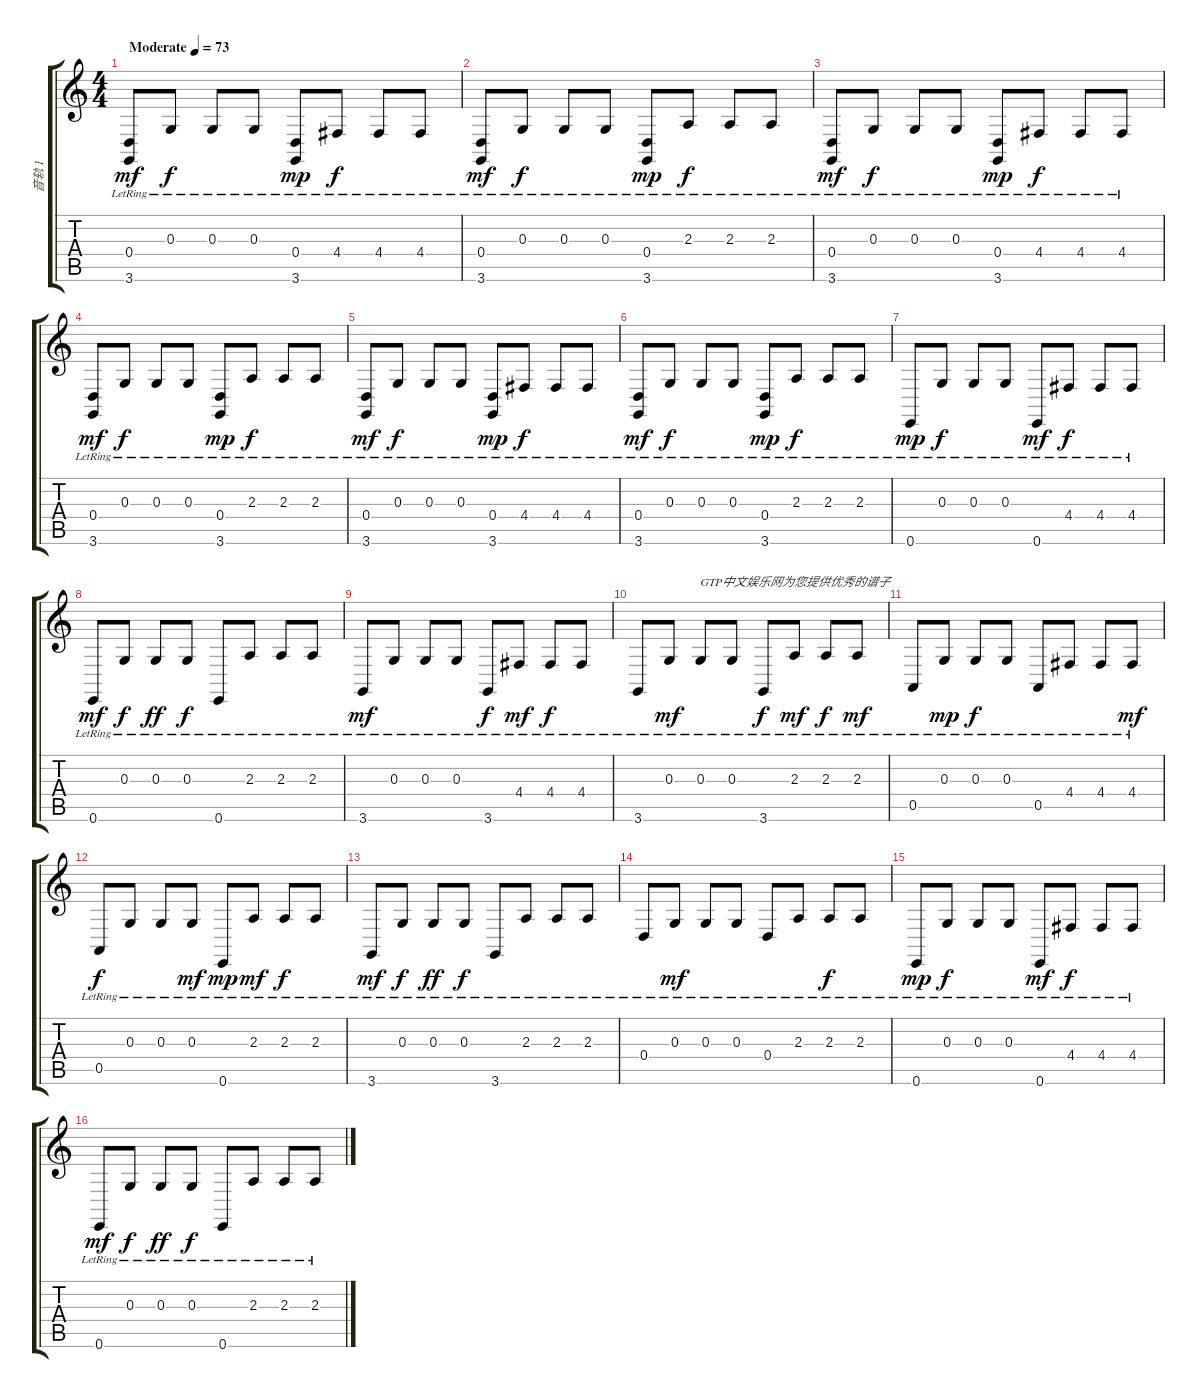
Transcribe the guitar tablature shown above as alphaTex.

\track ("音轨 1" "音轨 1") {instrument acousticgrandpiano}
\staff {score tabs}
\tuning (E4 B3 G3 D3 A2 E2) {hide}
\ts (4 4)
\tempo (73 "Moderate")
\clef g2
\ks c
(0.4{lr} 3.6{lr}).8{dy mf instrument acousticgrandpiano} 0.3{lr}.8{dy f} 0.3{lr}.8 0.3{lr}.8 (0.4{lr} 3.6{lr}).8{dy mp} 4.4{lr}.8{dy f} 4.4{lr}.8 4.4{lr}.8 |
(0.4{lr} 3.6{lr}).8{dy mf} 0.3{lr}.8{dy f} 0.3{lr}.8 0.3{lr}.8 (0.4{lr} 3.6{lr}).8{dy mp} 2.3{lr}.8{dy f} 2.3{lr}.8 2.3{lr}.8 |
(0.4{lr} 3.6{lr}).8{dy mf} 0.3{lr}.8{dy f} 0.3{lr}.8 0.3{lr}.8 (0.4{lr} 3.6{lr}).8{dy mp} 4.4{lr}.8{dy f} 4.4{lr}.8 4.4{lr}.8 |
(0.4{lr} 3.6{lr}).8{dy mf} 0.3{lr}.8{dy f} 0.3{lr}.8 0.3{lr}.8 (0.4{lr} 3.6{lr}).8{dy mp} 2.3{lr}.8{dy f} 2.3{lr}.8 2.3{lr}.8 |
(0.4{lr} 3.6{lr}).8{dy mf} 0.3{lr}.8{dy f} 0.3{lr}.8 0.3{lr}.8 (0.4{lr} 3.6{lr}).8{dy mp} 4.4{lr}.8{dy f} 4.4{lr}.8 4.4{lr}.8 |
(0.4{lr} 3.6{lr}).8{dy mf} 0.3{lr}.8{dy f} 0.3{lr}.8 0.3{lr}.8 (0.4{lr} 3.6{lr}).8{dy mp} 2.3{lr}.8{dy f} 2.3{lr}.8 2.3{lr}.8 |
0.6{lr}.8{dy mp} 0.3{lr}.8{dy f} 0.3{lr}.8 0.3{lr}.8 0.6{lr}.8{dy mf} 4.4{lr}.8{dy f} 4.4{lr}.8 4.4{lr}.8 |
0.6{lr}.8{dy mf} 0.3{lr}.8{dy f} 0.3{lr}.8{dy ff} 0.3{lr}.8{dy f} 0.6{lr}.8 2.3{lr}.8 2.3{lr}.8 2.3{lr}.8 |
3.6{lr}.8{dy mf} 0.3{lr}.8 0.3{lr}.8 0.3{lr}.8 3.6{lr}.8{dy f} 4.4{lr}.8{dy mf} 4.4{lr}.8{dy f} 4.4{lr}.8 |
3.6{lr}.8 0.3{lr}.8{dy mf} 0.3{lr}.8{txt "GTP中文娱乐网为您提供优秀的谱子"} 0.3{lr}.8 3.6{lr}.8{dy f} 2.3{lr}.8{dy mf} 2.3{lr}.8{dy f} 2.3{lr}.8{dy mf} |
0.5{lr}.8 0.3{lr}.8{dy mp} 0.3{lr}.8{dy f} 0.3{lr}.8 0.5{lr}.8 4.4{lr}.8 4.4{lr}.8 4.4{lr}.8{dy mf} |
0.5{lr}.8{dy f} 0.3{lr}.8 0.3{lr}.8 0.3{lr}.8{dy mf} 0.6{lr}.8{dy mp} 2.3{lr}.8{dy mf} 2.3{lr}.8{dy f} 2.3{lr}.8 |
3.6{lr}.8{dy mf} 0.3{lr}.8{dy f} 0.3{lr}.8{dy ff} 0.3{lr}.8{dy f} 3.6{lr}.8 2.3{lr}.8 2.3{lr}.8 2.3{lr}.8 |
0.4{lr}.8 0.3{lr}.8{dy mf} 0.3{lr}.8 0.3{lr}.8 0.4{lr}.8 2.3{lr}.8 2.3{lr}.8{dy f} 2.3{lr}.8 |
0.6{lr}.8{dy mp} 0.3{lr}.8{dy f} 0.3{lr}.8 0.3{lr}.8 0.6{lr}.8{dy mf} 4.4{lr}.8{dy f} 4.4{lr}.8 4.4{lr}.8 |
0.6{lr}.8{dy mf} 0.3{lr}.8{dy f} 0.3{lr}.8{dy ff} 0.3{lr}.8{dy f} 0.6{lr}.8 2.3{lr}.8 2.3{lr}.8 2.3{lr}.8
